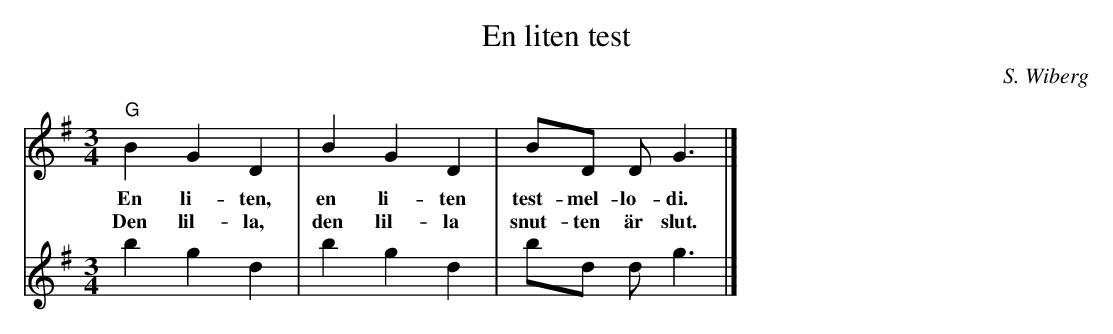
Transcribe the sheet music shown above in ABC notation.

X:1
T:En liten test
M:3/4
L:1/8
C:S. Wiberg
K:G
V:1
"G" B2G2D2 | B2G2D2 | BD D G3|]
w:En li-ten, en li-ten test-mel-lo-di.
w:Den lil-la, den lil-la snut-ten är slut.
V:2
b2g2d2 | b2g2d2 | bd d g3|]
